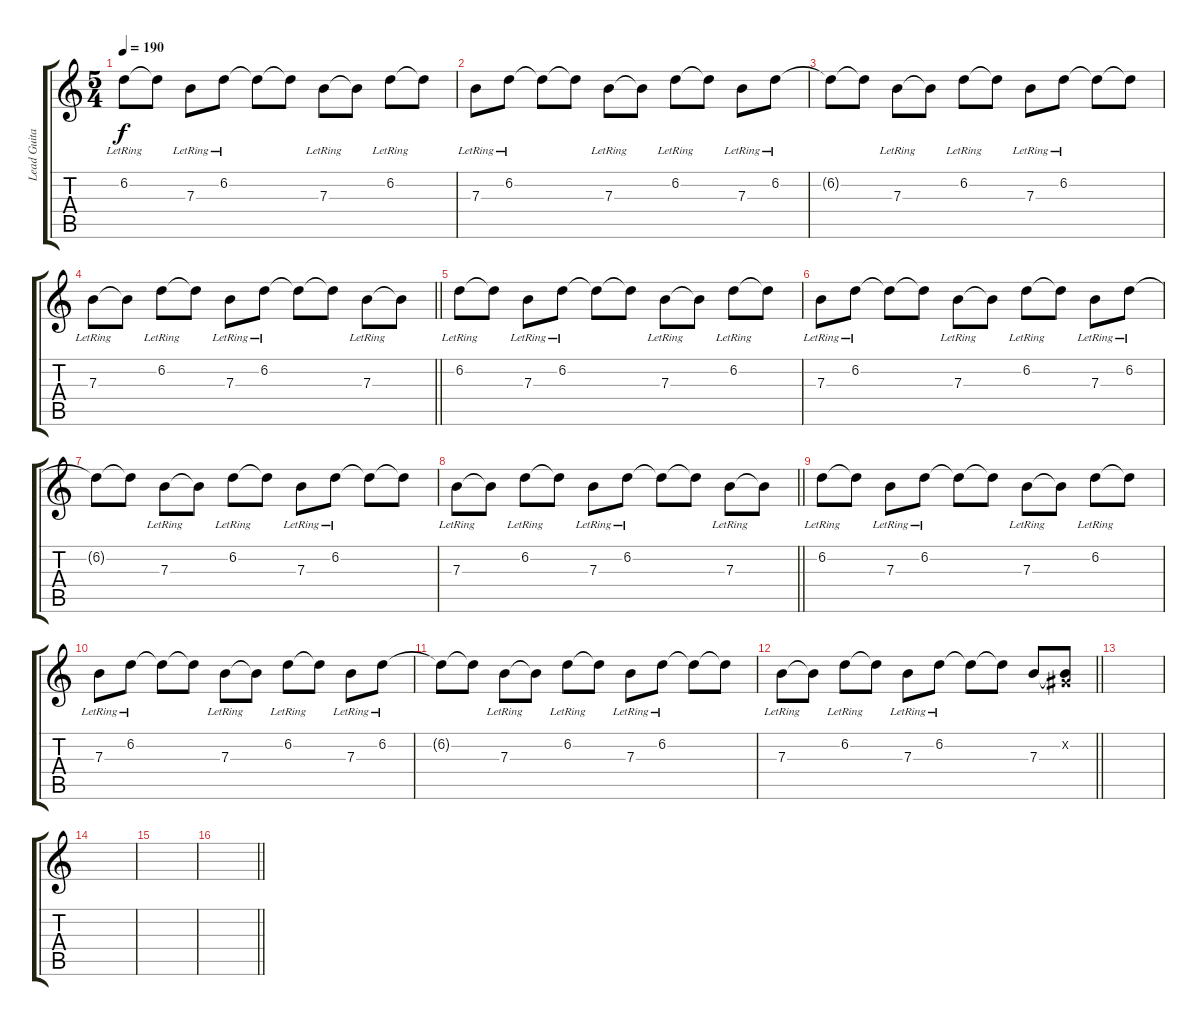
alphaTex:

\track ("Lead Guitar" "Lead Guita") {instrument overdrivenguitar}
\staff {score tabs}
\tuning (Db4 Ab3 E3 B2 Gb2 B1) {hide}
\ts (5 4)
\tempo 190
\clef g2
\ks c
6.2{lr}.8{dy f} 6.2{t}.8 7.3{lr}.8 6.2{lr}.8 6.2{t}.8 6.2{t}.8 7.3{lr}.8 7.3{t}.8 6.2{lr}.8 6.2{t}.8 |
7.3{lr}.8 6.2{lr}.8 6.2{t}.8 6.2{t}.8 7.3{lr}.8 7.3{t}.8 6.2{lr}.8 6.2{t}.8 7.3{lr}.8 6.2{lr}.8 |
6.2{t}.8 6.2{t}.8 7.3{lr}.8 7.3{t}.8 6.2{lr}.8 6.2{t}.8 7.3{lr}.8 6.2{lr}.8 6.2{t}.8 6.2{t}.8 |
\barLineRight lightlight
7.3{lr}.8 7.3{t}.8 6.2{lr}.8 6.2{t}.8 7.3{lr}.8 6.2{lr}.8 6.2{t}.8 6.2{t}.8 7.3{lr}.8 7.3{t}.8 |
6.2{lr}.8 6.2{t}.8 7.3{lr}.8 6.2{lr}.8 6.2{t}.8 6.2{t}.8 7.3{lr}.8 7.3{t}.8 6.2{lr}.8 6.2{t}.8 |
7.3{lr}.8 6.2{lr}.8 6.2{t}.8 6.2{t}.8 7.3{lr}.8 7.3{t}.8 6.2{lr}.8 6.2{t}.8 7.3{lr}.8 6.2{lr}.8 |
6.2{t}.8 6.2{t}.8 7.3{lr}.8 7.3{t}.8 6.2{lr}.8 6.2{t}.8 7.3{lr}.8 6.2{lr}.8 6.2{t}.8 6.2{t}.8 |
\barLineRight lightlight
7.3{lr}.8 7.3{t}.8 6.2{lr}.8 6.2{t}.8 7.3{lr}.8 6.2{lr}.8 6.2{t}.8 6.2{t}.8 7.3{lr}.8 7.3{t}.8 |
6.2{lr}.8 6.2{t}.8 7.3{lr}.8 6.2{lr}.8 6.2{t}.8 6.2{t}.8 7.3{lr}.8 7.3{t}.8 6.2{lr}.8 6.2{t}.8 |
7.3{lr}.8 6.2{lr}.8 6.2{t}.8 6.2{t}.8 7.3{lr}.8 7.3{t}.8 6.2{lr}.8 6.2{t}.8 7.3{lr}.8 6.2{lr}.8 |
6.2{t}.8 6.2{t}.8 7.3{lr}.8 7.3{t}.8 6.2{lr}.8 6.2{t}.8 7.3{lr}.8 6.2{lr}.8 6.2{t}.8 6.2{t}.8 |
\barLineRight lightlight
7.3{lr}.8 7.3{t}.8 6.2{lr}.8 6.2{t}.8 7.3{lr}.8 6.2{lr}.8 6.2{t}.8 6.2{t}.8 7.3.8 (0.2{x} 7.3{t}).8 |
|
|
|
\barLineRight lightlight
